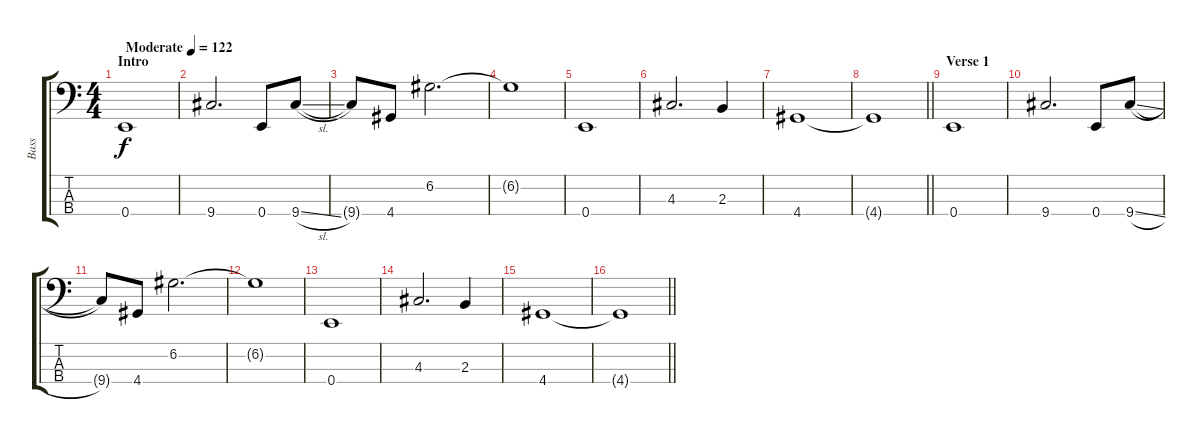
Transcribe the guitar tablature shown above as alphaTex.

\track ("Bass" "Bass") {instrument electricbassfinger}
\staff {score tabs}
\tuning (G2 D2 A1 E1) {hide}
\ts (4 4)
\section ("" "Intro")
\tempo (122 "Moderate")
\clef f4
\ks c
0.4.1{dy f instrument electricbassfinger} |
9.4.2{d} 0.4.8 9.4{sl}.8 |
9.4{t}.8 4.4.8 6.2.2{d} |
6.2{t}.1 |
0.4.1 |
4.3.2{d} 2.3.4 |
4.4.1 |
\barLineRight lightlight
4.4{t}.1 |
\section ("" "Verse 1")
0.4.1 |
9.4.2{d} 0.4.8 9.4{sl}.8 |
9.4{t}.8 4.4.8 6.2.2{d} |
6.2{t}.1 |
0.4.1 |
4.3.2{d} 2.3.4 |
4.4.1 |
\barLineRight lightlight
4.4{t}.1
